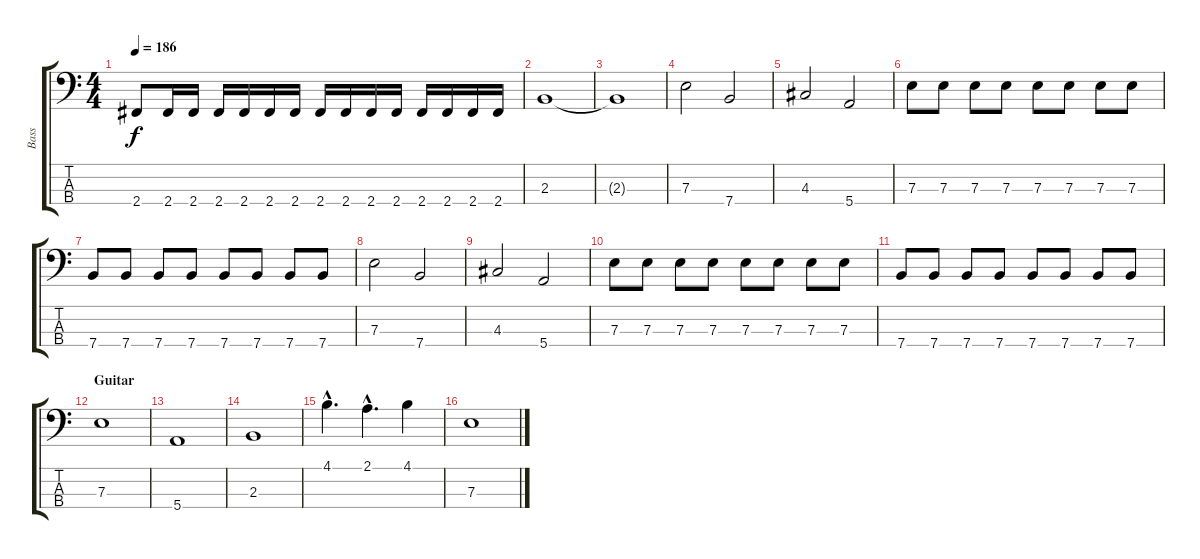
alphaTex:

\track ("Bass" "Bass") {instrument electricbassfinger}
\staff {score tabs}
\tuning (G2 D2 A1 E1) {hide}
\ts (4 4)
\tempo 186
\clef f4
\ks c
2.4.8{dy f} 2.4.16 2.4.16 2.4.16 2.4.16 2.4.16 2.4.16 2.4.16 2.4.16 2.4.16 2.4.16 2.4.16 2.4.16 2.4.16 2.4.16 |
2.3.1 |
2.3{t}.1 |
\section ("" "")
7.3.2 7.4.2 |
4.3.2 5.4.2 |
7.3.8 7.3.8 7.3.8 7.3.8 7.3.8 7.3.8 7.3.8 7.3.8 |
7.4.8 7.4.8 7.4.8 7.4.8 7.4.8 7.4.8 7.4.8 7.4.8 |
\section ("" "")
7.3.2 7.4.2 |
4.3.2 5.4.2 |
7.3.8 7.3.8 7.3.8 7.3.8 7.3.8 7.3.8 7.3.8 7.3.8 |
7.4.8 7.4.8 7.4.8 7.4.8 7.4.8 7.4.8 7.4.8 7.4.8 |
\section ("" "Guitar")
7.3.1 |
5.4.1 |
2.3.1 |
4.1{hac}.4{d} 2.1{hac}.4{d} 4.1.4 |
\section ("" "")
7.3.1
